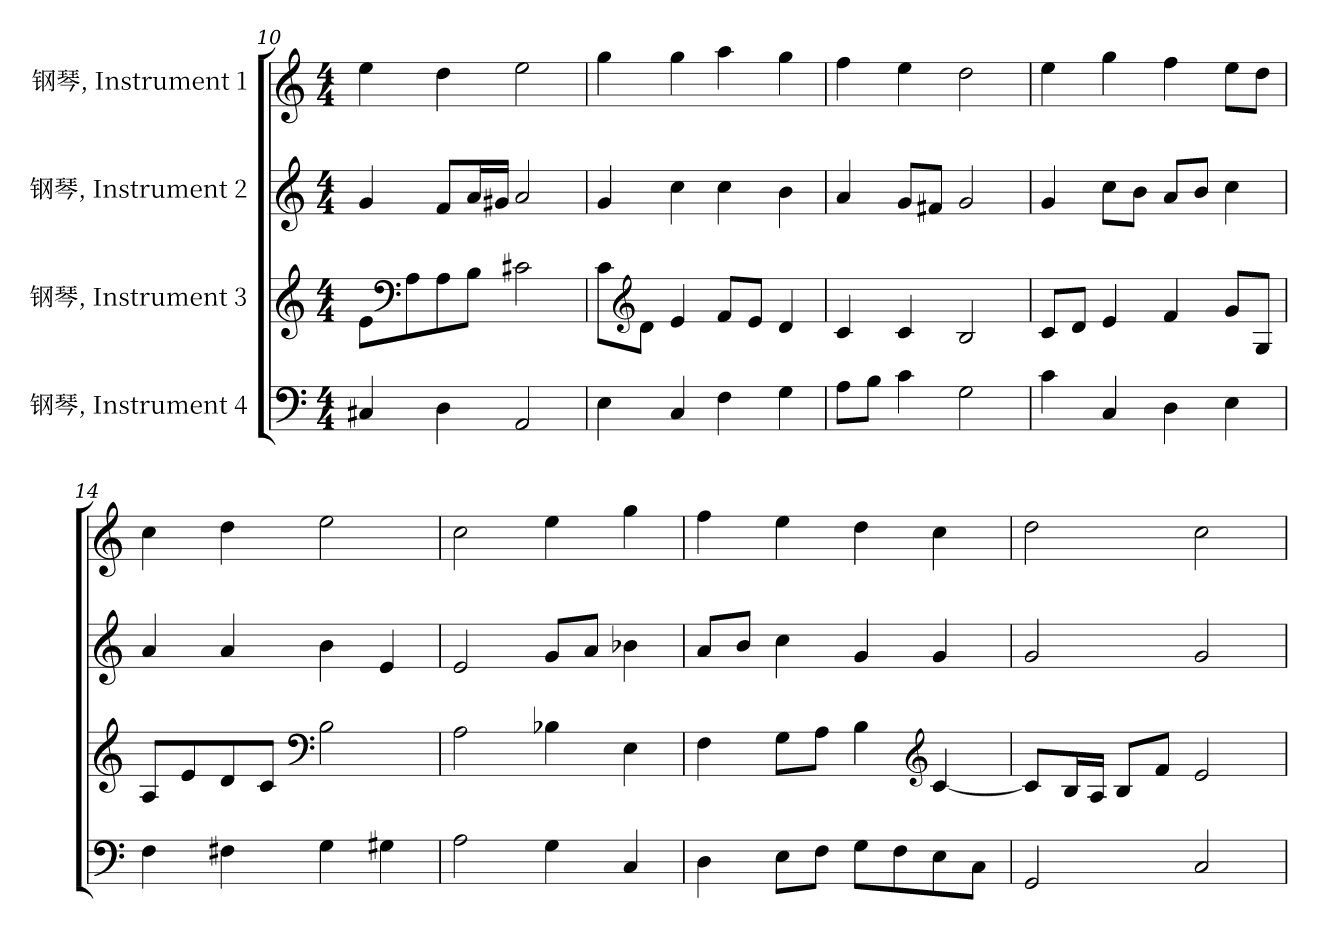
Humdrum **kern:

**kern	**kern	**kern	**kern
*part4	*part3	*part2	*part1
*staff4	*staff3	*staff2	*staff1
*I"钢琴, Instrument 4	*I"钢琴, Instrument 3	*I"钢琴, Instrument 2	*I"钢琴, Instrument 1
*clefF4	*clefG2	*clefG2	*clefG2
*k[]	*k[]	*k[]	*k[]
*M4/4	*M4/4	*M4/4	*M4/4
=10	=10	=10	=10
4C#X/	8e\L	4g/	4ee\
*	*clefF4	*	*
.	8A\	.	.
4D\	8A\	8f/L	4dd\
.	8B\J	16a/L	.
.	.	16g#X/JJ	.
2AA/	2c#X\	2a/	2ee\
!!LO:LB:g=z
=11	=11	=11	=11
4E\	8c\L	4g/	4gg\
*	*clefG2	*	*
.	8d\J	.	.
4C/	4e/	4cc\	4gg\
4F\	8f/L	4cc\	4aa\
.	8e/J	.	.
4G\	4d/	4b\	4gg\
=12	=12	=12	=12
8A\L	4c/	4a/	4ff\
8B\J	.	.	.
4c\	4c/	8g/L	4ee\
.	.	8f#X/J	.
2G\	2B/	2g/	2dd\
=13	=13	=13	=13
4c\	8c/L	4g/	4ee\
.	8d/J	.	.
4C/	4e/	8cc\L	4gg\
.	.	8b\J	.
4D\	4f/	8a/L	4ff\
.	.	8b/J	.
4E\	8g/L	4cc\	8ee\L
.	8G/J	.	8dd\J
=14	=14	=14	=14
4F\	8A/L	4a/	4cc\
.	8e/	.	.
4F#X\	8d/	4a/	4dd\
.	8c/J	.	.
*	*clefF4	*	*
4G\	2B\	4b\	2ee\
4G#X\	.	4e/	.
=15	=15	=15	=15
2A\	2A\	2e/	2cc\
4G\	4B-X\	8g/L	4ee\
.	.	8a/J	.
4C/	4E\	4b-X\	4gg\
!!LO:PB:g=z
=16	=16	=16	=16
4D\	4F\	8a/L	4ff\
.	.	8b/J	.
8E\L	8G\L	4cc\	4ee\
8F\J	8A\J	.	.
8G\L	4B\	4g/	4dd\
8F\	.	.	.
*	*clefG2	*	*
8E\	[4c/	4g/	4cc\
8C\J	.	.	.
=17	=17	=17	=17
2GG/	8c/L]	2g/	2dd\
.	16B/L	.	.
.	16A/JJ	.	.
.	8B/L	.	.
.	8f/J	.	.
2C/	2e/	2g/	2cc\
=	=	=	=
*-	*-	*-	*-
